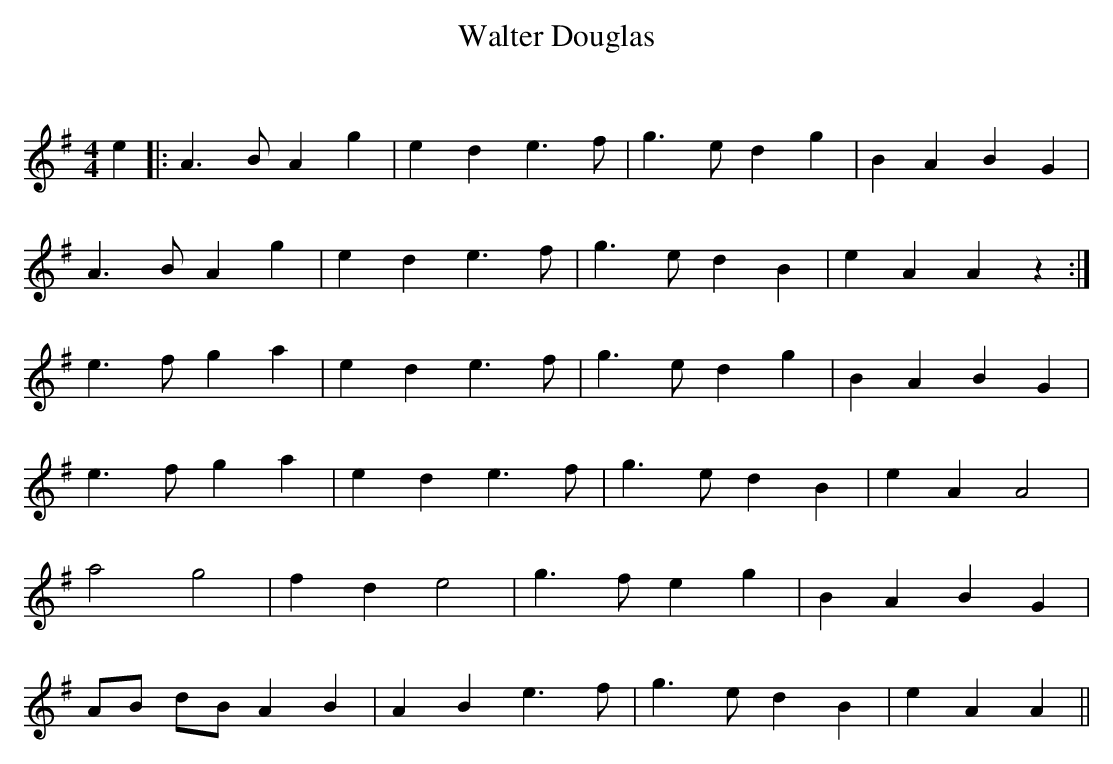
X:1
T: Walter Douglas
C:
Q: 232
K:G
M:4/4
L:1/8
e2|:A3B A2 g2|e2 d2 e3f|g3e d2 g2|B2 A2 B2 G2|
A3B A2 g2|e2 d2 e3f|g3e d2 B2|e2 A2 A2 z2:|
e3f g2 a2|e2 d2 e3f|g3e d2 g2|B2 A2 B2 G2|
e3f g2 a2|e2 d2 e3f|g3e d2 B2|e2 A2 A4|
a4 g4|f2 d2 e4|g3f e2 g2|B2 A2 B2 G2|
AB dB A2 B2|A2 B2 e3f|g3e d2 B2|e2 A2 A2||
